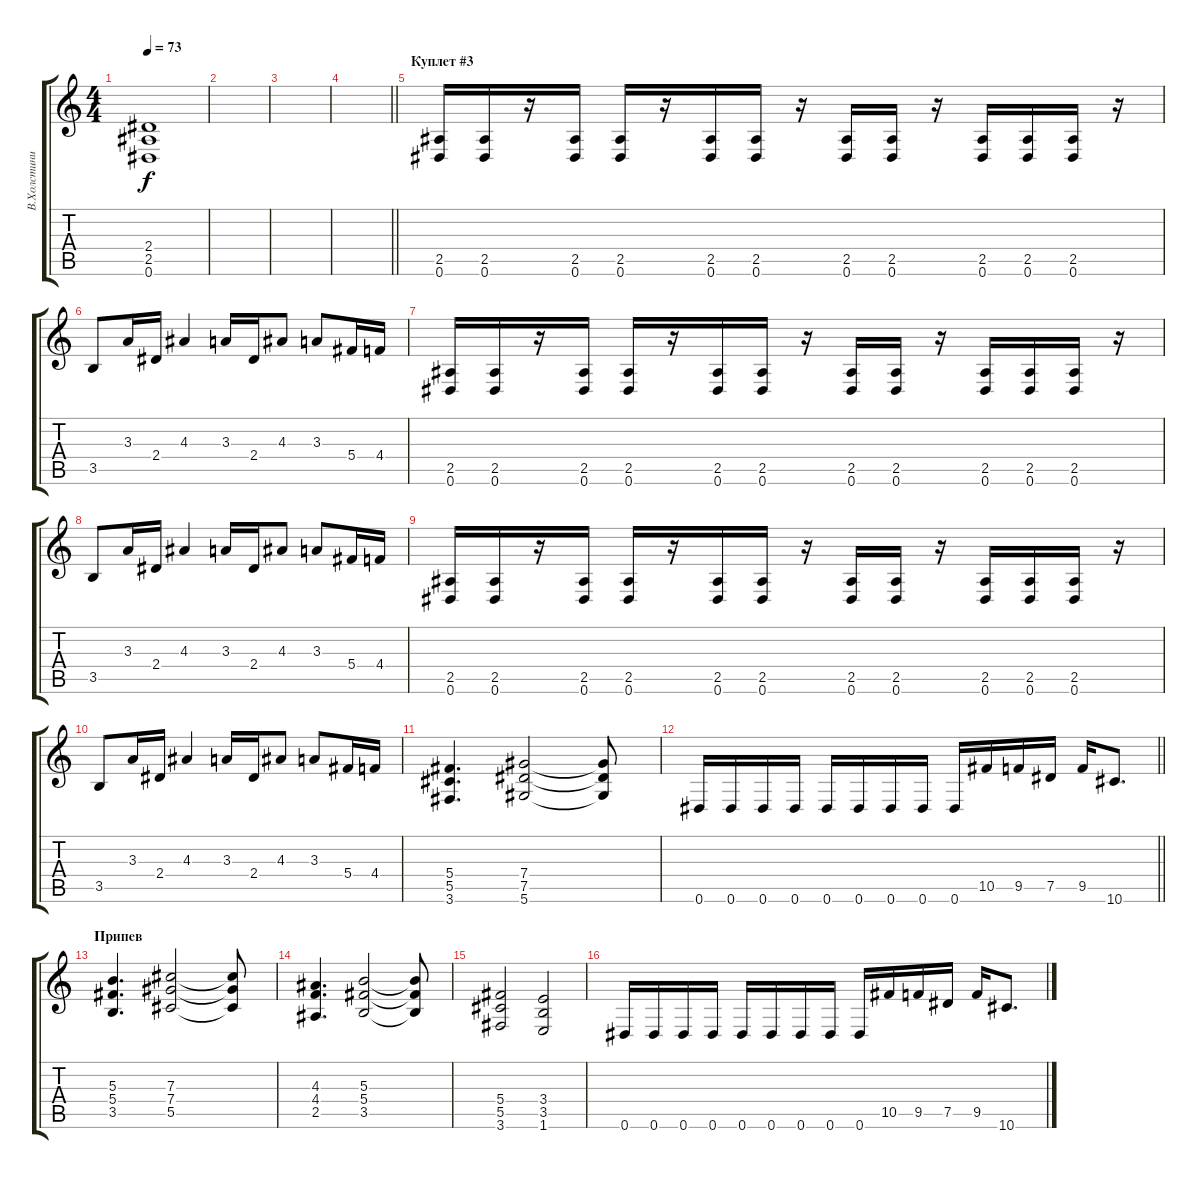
\track ("В.Холстинин" "В.Холстини") {instrument distortionguitar}
\staff {score tabs}
\tuning (Eb4 Bb3 Gb3 Db3 Ab2 Eb2) {hide}
\ts (4 4)
\tempo 73
\clef g2
\ks c
(2.4{t} 2.5{t} 0.6{t}).1{dy f} |
|
|
\barLineRight lightlight
|
\section ("" "Куплет #3")
(2.5 0.6).16{volume 14} (2.5 0.6).16 r.16 (2.5 0.6).16 (2.5 0.6).16 r.16 (2.5 0.6).16 (2.5 0.6).16 r.16 (2.5 0.6).16 (2.5 0.6).16 r.16 (2.5 0.6).16 (2.5 0.6).16 (2.5 0.6).16 r.16 |
3.5.8 3.3.16 2.4.16 4.3.4 3.3.16 2.4.16 4.3.8 3.3.8 5.4.16 4.4.16 |
(2.5 0.6).16 (2.5 0.6).16 r.16 (2.5 0.6).16 (2.5 0.6).16 r.16 (2.5 0.6).16 (2.5 0.6).16 r.16 (2.5 0.6).16 (2.5 0.6).16 r.16 (2.5 0.6).16 (2.5 0.6).16 (2.5 0.6).16 r.16 |
3.5.8 3.3.16 2.4.16 4.3.4 3.3.16 2.4.16 4.3.8 3.3.8 5.4.16 4.4.16 |
(2.5 0.6).16 (2.5 0.6).16 r.16 (2.5 0.6).16 (2.5 0.6).16 r.16 (2.5 0.6).16 (2.5 0.6).16 r.16 (2.5 0.6).16 (2.5 0.6).16 r.16 (2.5 0.6).16 (2.5 0.6).16 (2.5 0.6).16 r.16 |
3.5.8 3.3.16 2.4.16 4.3.4 3.3.16 2.4.16 4.3.8 3.3.8 5.4.16 4.4.16 |
(5.4 5.5 3.6).4{d} (7.4 7.5 5.6).2 (7.4{t} 7.5{t} 5.6{t}).8 |
\barLineRight lightlight
0.6.16 0.6.16 0.6.16 0.6.16 0.6.16 0.6.16 0.6.16 0.6.16 0.6.16 10.5.16 9.5.16 7.5.16 9.5.16 10.6.8{d} |
\section ("" "Припев")
(5.3 5.4 3.5).4{d} (7.3 7.4 5.5).2 (7.3{t} 7.4{t} 5.5{t}).8 |
(4.3 4.4 2.5).4{d} (5.3 5.4 3.5).2 (5.3{t} 5.4{t} 3.5{t}).8 |
(5.4 5.5 3.6).2 (3.4 3.5 1.6).2 |
0.6.16 0.6.16 0.6.16 0.6.16 0.6.16 0.6.16 0.6.16 0.6.16 0.6.16 10.5.16 9.5.16 7.5.16 9.5.16 10.6.8{d}
